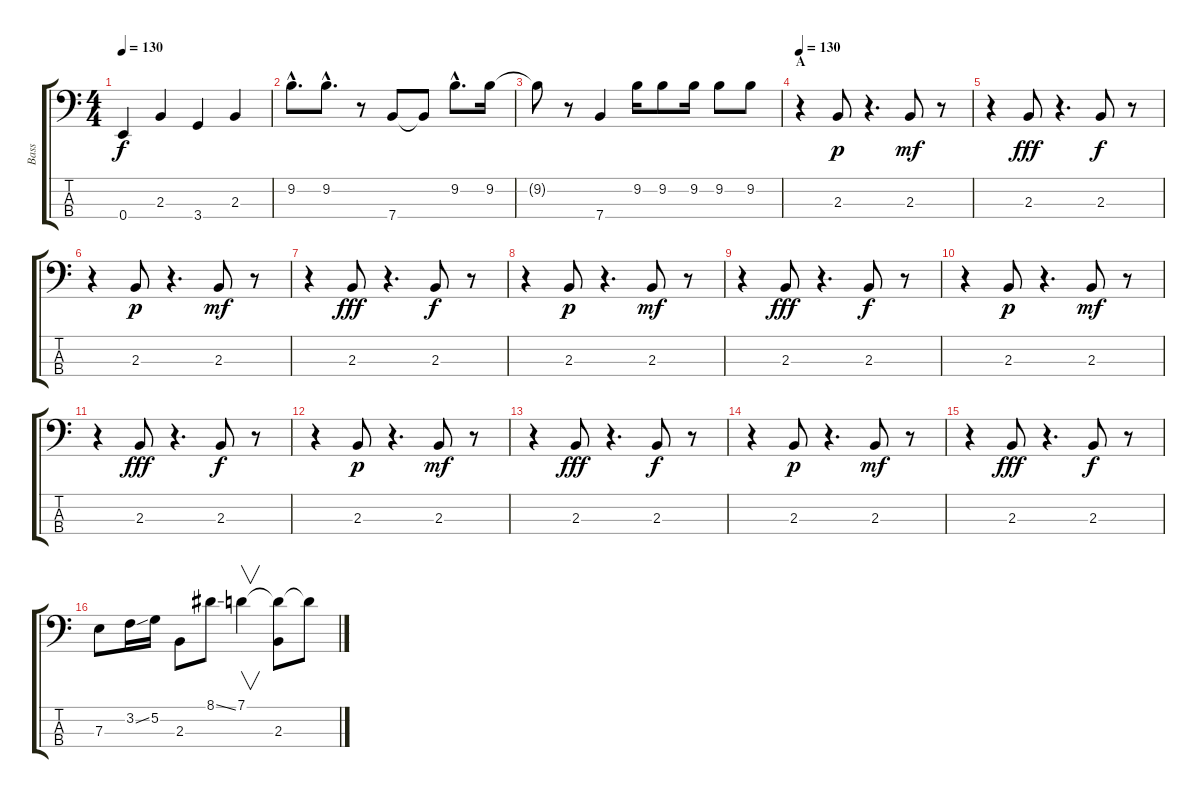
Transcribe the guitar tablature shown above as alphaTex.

\track ("Bass" "Bass") {instrument electricbassfinger}
\staff {score tabs}
\tuning (G2 D2 A1 E1) {hide}
\ts (4 4)
\tempo 130
\clef f4
\ks c
0.4.4{dy f} 2.3.4 3.4.4 2.3.4 |
9.2{hac}.8{d} 9.2{hac}.8{d} r.8 7.4.8 7.4{t}.8 9.2{hac}.8{d} 9.2.16 |
9.2{t}.8 r.8 7.4.4 9.2.16 9.2.8 9.2.16 9.2.8 9.2.8 |
\section ("" "A")
\tempo 130
r.4 2.3.8{dy p} r.4{d} 2.3.8{dy mf} r.8 |
r.4 2.3.8{dy fff} r.4{d} 2.3.8{dy f} r.8 |
r.4 2.3.8{dy p} r.4{d} 2.3.8{dy mf} r.8 |
r.4 2.3.8{dy fff} r.4{d} 2.3.8{dy f} r.8 |
r.4 2.3.8{dy p} r.4{d} 2.3.8{dy mf} r.8 |
r.4 2.3.8{dy fff} r.4{d} 2.3.8{dy f} r.8 |
r.4 2.3.8{dy p} r.4{d} 2.3.8{dy mf} r.8 |
r.4 2.3.8{dy fff} r.4{d} 2.3.8{dy f} r.8 |
r.4 2.3.8{dy p} r.4{d} 2.3.8{dy mf} r.8 |
r.4 2.3.8{dy fff} r.4{d} 2.3.8{dy f} r.8 |
r.4 2.3.8{dy p} r.4{d} 2.3.8{dy mf} r.8 |
r.4 2.3.8{dy fff} r.4{d} 2.3.8{dy f} r.8 |
7.3.8 3.2{ss}.16 5.2.16 2.3.8 8.1{ss}.8 7.1.4{v} (7.1{t} 2.3).8 7.1{t}.8
